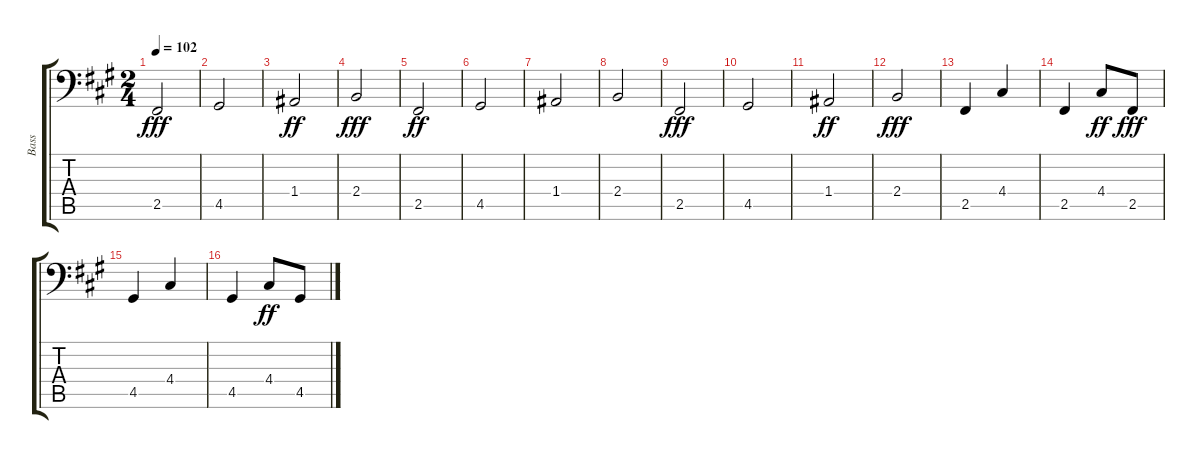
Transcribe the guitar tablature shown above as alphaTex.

\track ("Bass" "Bass") {instrument electricbassfinger}
\staff {score tabs}
\tuning (C3 G2 D2 A1 E1 B0) {hide}
\ts (2 4)
\tempo 102
\clef f4
\ks a
2.5.2{dy fff} |
4.5.2 |
1.4.2{dy ff} |
2.4.2{dy fff} |
2.5.2{dy ff} |
4.5.2 |
1.4.2 |
2.4.2 |
2.5.2{dy fff} |
4.5.2 |
1.4.2{dy ff} |
2.4.2{dy fff} |
2.5.4 4.4.4 |
2.5.4 4.4.8{dy ff} 2.5.8{dy fff} |
4.5.4 4.4.4 |
4.5.4 4.4.8{dy ff} 4.5.8
